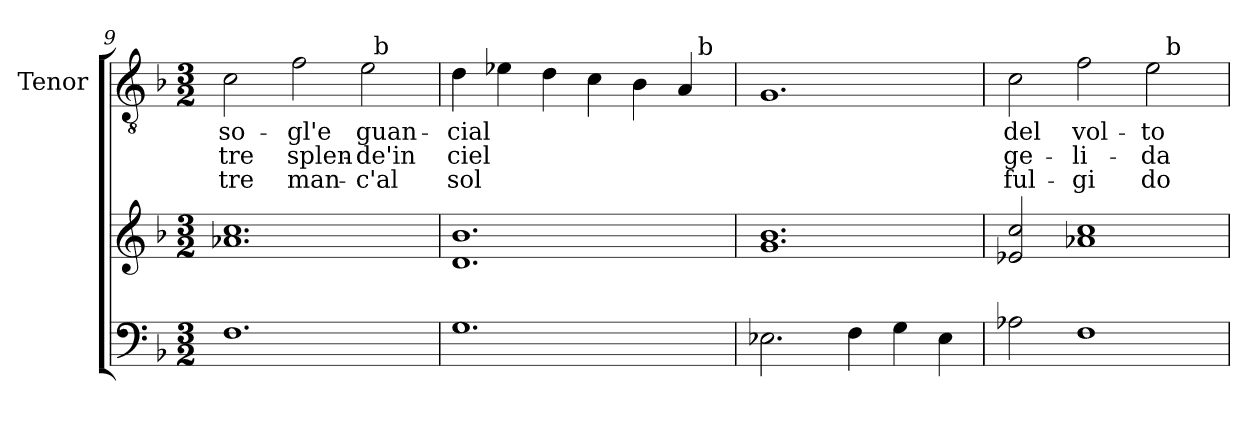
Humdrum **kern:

**kern	**kern	**kern	**text	**text	**text
*part2	*part2	*part1	*part1	*part1	*part1
*staff3	*staff2	*staff1	*staff1	*staff1	*staff1
*	*	*I"Tenor	*	*	*
*	*	*I'T	*	*	*
*clefF4	*clefG2	*clefGv2	*	*	*
*k[b-]	*k[b-]	*k[b-]	*	*	*
*F:	*F:	*F:	*	*	*
*M3/2	*M3/2	*M3/2	*	*	*
=9	=9	=9	=9	=9	=9
*	*	*^	*	*	*
1.F	1.a-X 1.cc	2c\	1ryy	so-	-tre	-tre
.	.	2f\	.	-gl'e	splen-	man-
.	.	2e\	32ryy	guan-	-de'in	-c'al
!	!	!	!LO:TX:a:t=b	!	!	!
.	.	.	4...ryy	.	.	.
=10	=10	=10	=10	=10	=10	=10
1.G	1.d 1.b-	4d\	1ryy	-cial	ciel	sol
.	.	4e-X\	.	.	.	.
.	.	4d\	.	.	.	.
.	.	4c\	.	.	.	.
.	.	4B-\	4ryy	.	.	.
.	.	4A/	16ryy	.	.	.
!	!	!	!LO:TX:a:t=b	!	!	!
.	.	.	8.ryy	.	.	.
*	*	*v	*v	*	*	*
!!LO:LB:g=z
=11	=11	=11	=11	=11	=11
2.E-X\	1.g 1.b-	1.G	.	.	.
4F\	.	.	.	.	.
4G\	.	.	.	.	.
4E-\	.	.	.	.	.
=12	=12	=12	=12	=12	=12
*	*	*^	*	*	*
2A-X\	2e-X/ 2cc/	2c\	1ryy	del	ge-	ful-
1F	1a-X 1cc	2f\	.	vol-	-li-	-gi
.	.	2e\	16ryy	-to	-da	do
!	!	!	!LO:TX:a:t=b	!	!	!
.	.	.	4..ryy	.	.	.
*	*	*v	*v	*	*	*
=	=	=	=	=	=
*-	*-	*-	*-	*-	*-
